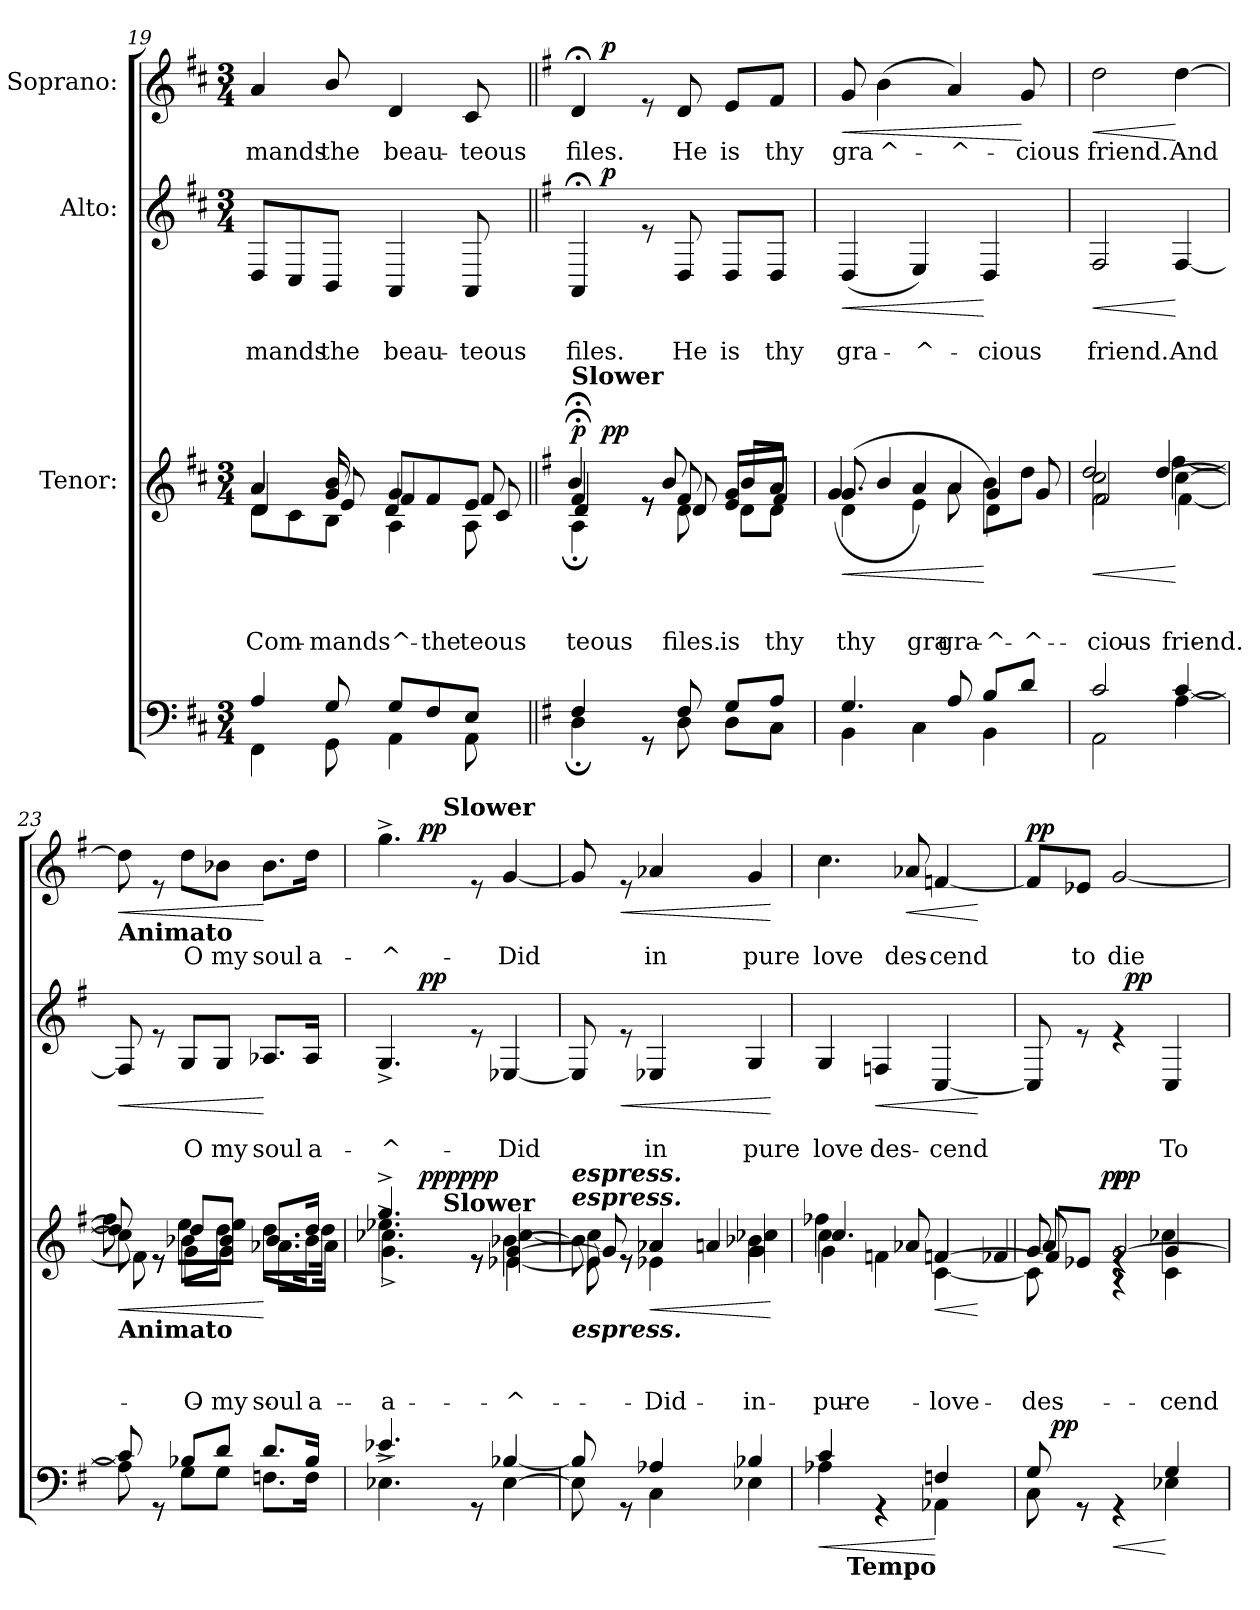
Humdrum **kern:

**kern	**dynam	**kern	**text	**text	**text	**dynam	**kern	**text	**text	**dynam	**kern	**text	**dynam
*part4	*part4	*part3	*part3	*part3	*part3	*part3	*part2	*part2	*part2	*part2	*part1	*part1	*part1
*staff4	*staff4	*staff3	*staff3	*staff3	*staff3	*staff3	*staff2	*staff2	*staff2	*staff2	*staff1	*staff1	*staff1
*	*	*I"Tenor:	*	*	*	*	*I"Alto:	*	*	*	*I"Soprano:	*	*
*clefF4	*	*clefG2	*	*	*	*	*clefG2	*	*	*	*clefG2	*	*
*	*	*	*	*	*	*	*ITrd-7c-12	*	*	*	*	*	*
*k[f#c#]	*	*k[f#c#]	*	*	*	*	*k[f#c#]	*	*	*	*k[f#c#]	*	*
*D:	*	*D:	*	*	*	*	*D:	*	*	*	*D:	*	*
*M3/4	*	*M3/4	*	*	*	*	*M3/4	*	*	*	*M3/4	*	*
=19	=19	=19	=19	=19	=19	=19	=19	=19	=19	=19	=19	=19	=19
*^	*	*	*	*	*	*	*	*	*	*	*	*	*
!	!	!	!	!	!	!LO:LY:b	!	!	!	!	!	!	!	!
*	*	*	*^	*	*	*	*	*	*	*	*	*	*	*
!	!	!	!	!	!	!	!LO:LY:b	!	!	!	!LO:LY:b	!	!	!LO:LY:b	!
*	*	*	*^	*^	*	*	*	*	*	*	*	*	*	*	*
4FF#\	4A/	.	4a/	4d/	4a/	8d\L	.	.	Com-	.	8d/L	.	-mands	.	4a/	-mands	.
.	.	.	.	.	.	8c#\	.	.	.	.	8c#/	.	.	.	.	.	.
!	!	!	!	!	!	!	!	!	!LO:LY:b	!	!	!	!	!	!	!	!
!	!	!	!	!	!	!	!	!	!LO:LY:b	!	!	!	!LO:LY:b	!	!	!LO:LY:b	!
8GG\	8G/	.	8g/	8e/	8b/	8B\J	.	.	-mands	.	8B/J	.	the	.	8b/	the	.
!	!	!	!	!	!	!	!	!	!LO:LY:b	!	!	!	!	!	!	!	!
!	!	!	!	!	!	!	!	!	!LO:LY:b	!	!	!	!LO:LY:b	!	!	!LO:LY:b	!
4AA\	8G/L	.	8g/L	4f#/	4d/	4A\	.	.	^-	.	4A/	.	beau-	.	4d/	beau-	.
!	!	!	!	!	!	!	!	!	!LO:LY:b	!	!	!	!	!	!	!	!
.	8F#/	.	8f#/	.	.	.	.	.	the	.	.	.	.	.	.	.	.
!	!	!	!	!	!	!	!	!	!LO:LY:b	!	!	!	!	!	!	!	!
!	!	!	!	!	!	!	!	!	!LO:LY:b	!	!	!	!LO:LY:b	!	!	!LO:LY:b	!
8AA\	8E/J	.	8e/J	8f#/	8c#/	8A\	.	.	-teous	.	8A/	.	-teous	.	8c#/	-teous	.
*	*	*	*v	*v	*v	*v	*	*	*	*	*	*	*	*	*	*	*
!!LO:LB:g=z
=20||	=20||	=20||	=20||	=20||	=20||	=20||	=20||	=20||	=20||	=20||	=20||	=20||	=20||	=20||
*k[f#]	*	*	*k[f#]	*	*	*	*	*k[f#]	*	*	*	*k[f#]	*	*
*G:	*	*	*G:	*	*	*	*	*G:	*	*	*	*G:	*	*
*	*	*	*	*	*	*	*	*	*	*	*	*MM80	*	*
*	*	*	*^	*	*	*	*	*	*	*	*	*	*	*
*	*	*	*	*^	*	*	*	*	*	*	*	*	*	*	*
*	*	*	*	*	*^	*	*	*	*	*	*	*	*	*	*	*
!	!	!	!	!	!	!	!	!	!	!	!	!	!	!	!LO:TX:a:B:t=Slower	!	!
!	!	!	!LO:TX:a:B:t=Slower	!	!	!	!	!	!	!	!	!	!	!	!	!	!
!	!	!	!	!	!	!	!	!	!LO:LY:b	!	!	!	!	!	!	!	!
!	!	!	!	!	!	!	!	!	!LO:LY:b	!LO:DY:b	!	!	!LO:LY:b	!	!	!LO:LY:b	!
*	*	*	*	*	*	*^	*	*	*	*	*^	*	*	*	*^	*	*
4D\	4F#;</	.	4f#;</	4b;</	4d/	4A;\	16.ryy	.	.	teous	p	4A;/	16.ryy	.	files.	.	4d;/	16.ryy	files.	.
!	!	!	!	!	!	!	!	!	!	!	!LO:DY:a	!	!	!	!	!	!	!	!	!
!	!	!	!	!	!	!	!	!	!	!	!LO:DY:n=1:a	!	!	!	!	!LO:DY:a	!	!	!	!LO:DY:a
.	.	.	.	.	.	.	2ryy	.	.	.	p p	.	2ryy	.	.	p	.	2ryy	.	p
8rGG	8rGG	.	8re	8re	8re	8re	.	.	.	.	.	8re	.	.	.	.	8re	.	.	.
!	!	!	!	!	!	!	!	!	!	!LO:LY:b	!	!	!	!	!	!	!	!	!	!
!	!	!	!	!	!	!	!	!	!	!LO:LY:b	!	!	!	!	!LO:LY:b	!	!	!	!LO:LY:b	!
8D\	8F#/	.	8f#/	8b/	8d/	8d\	.	.	.	files.	.	8d/	.	.	He	.	8d/	.	He	.
!	!	!	!	!	!	!	!	!	!	!LO:LY:b	!	!	!	!	!	!	!	!	!	!
!	!	!	!	!	!	!	!	!	!	!LO:LY:b	!	!	!	!	!LO:LY:b	!	!	!	!LO:LY:b	!
8D\L	8G/L	.	8g/L	8b/L	8e/L	8d\L	.	.	.	is	.	8d/L	.	.	is	.	8e/L	.	is	.
.	.	.	.	.	.	.	8ryy	.	.	.	.	.	8ryy	.	.	.	.	8ryy	.	.
!	!	!	!	!	!	!	!	!	!	!LO:LY:b	!	!	!	!	!	!	!	!	!	!
!	!	!	!	!	!	!	!	!	!	!LO:LY:b	!	!	!	!	!LO:LY:b	!	!	!	!LO:LY:b	!
8C\J	8A/J	.	8a/J	8a/J	8f#/J	8d\J	.	.	.	thy	.	8d/J	.	.	thy	.	8f#/J	.	thy	.
.	.	.	.	.	.	.	32ryy	.	.	.	.	.	32ryy	.	.	.	.	32ryy	.	.
=21	=21	=21	=21	=21	=21	=21	=21	=21	=21	=21	=21	=21	=21	=21	=21	=21	=21	=21	=21	=21
!	!	!	!	!	!	!	!	!	!	!LO:LY:b	!LO:HP:b	!	!	!	!	!	!	!	!	!
!	!	!	!	!	!	!	!	!	!	!LO:LY:b	!	!	!	!	!LO:LY:b	!LO:HP:b	!	!	!LO:LY:b	!LO:HP:b
*	*	*	*	*	*	*v	*v	*	*	*	*	*	*	*	*	*	*v	*v	*	*
*	*	*	*	*	*	*	*	*	*	*	*v	*v	*	*	*	*	*	*
4BB\	4.G/	.	(<4.g/	(<4g/	8g/	4d\	.	.	-thy	<	(<4d/	.	gra-	<	8g/	gra	<
!	!	!	!	!	!	!	!	!	!	!	!	!	!	!	!	!LO:LY:b	!
.	.	.	.	.	4b/	.	.	.	.	.	.	.	.	.	(>4b\	^-	.
!	!	!	!	!	!	!	!	!	!LO:LY:b	!	!	!	!LO:LY:b	!	!	!	!
4C\	.	.	.	4a/)	.	4e\	.	.	gra-	.	4e/)	.	-^-	.	.	.	.
!	!	!	!	!	!	!	!	!	!LO:LY:b	!	!	!	!	!	!	!LO:LY:b	!
.	8A/	.	8a\	.	4a/	.	.	.	gra	.	.	.	.	.	4a/)	-^-	.
!	!	!	!	!	!	!	!	!	!LO:LY:b	!	!	!	!	!	!	!	!
!	!	!	!	!	!	!	!	!	!LO:LY:b	!	!	!	!LO:LY:b	!	!	!	!
4BB\	8B/L	.	8b\L)	4g/	.	4d\	.	.	-^-	[	4d/	.	-cious	[	.	.	.
!	!	!	!	!	!	!	!	!	!LO:LY:b	!	!	!	!	!	!	!LO:LY:b	!
.	8d/J	.	8dd\J	.	8g/	.	.	.	-^-	.	.	.	.	.	8g/	-cious	[
=22	=22	=22	=22	=22	=22	=22	=22	=22	=22	=22	=22	=22	=22	=22	=22	=22	=22
!	!	!	!	!	!	!	!	!	!LO:LY:b	!LO:HP:b	!	!	!	!	!	!	!
!	!	!	!	!	!	!	!	!	!LO:LY:b	!	!	!	!LO:LY:b	!LO:HP:b	!	!LO:LY:b	!LO:HP:b
2AA\	2c/	.	2cc\	2f#/	2dd/	2f#\	.	.	cious	<	2f#/	.	friend.	<	2dd\	friend.	<
!	!	!	!	!	!	!	!	!	!LO:LY:b	!	!	!	!	!	!	!	!
!	!	!	!	!	!	!	!	!	!LO:LY:b	!	!	!	!LO:LY:b	!	!	!LO:LY:b	!
[>4A\	[<4c/	.	[>4cc\	[>4ff#\	[<4dd/	[>4f#\	.	.	friend.	[	[<4f#/	.	And	[	[>4dd\	And	[
=23	=23	=23	=23	=23	=23	=23	=23	=23	=23	=23	=23	=23	=23	=23	=23	=23	=23
!	!	!	!	!	!	!	!	!	!	!	!	!	!	!	!LO:TX:b:B:t=Animato	!	!
!	!	!	!LO:TX:b:B:t=Animato	!	!	!	!	!	!	!	!	!	!	!	!	!	!
!	!	!	!	!	!	!	!	!	!	!LO:HP:b	!	!	!	!LO:HP:b	!	!	!LO:HP:b
8A\]	8c/]	.	8cc\]	8ff#\]	8dd/]	8f#\]	.	.	.	<	8f#/]	.	.	<	8dd\]	.	<
8rGG	8rGG	.	8re	8re	8re	8re	.	.	.	.	8re	.	.	.	8re	.	.
!	!	!	!	!	!	!	!	!	!LO:LY:b	!	!	!	!	!	!	!	!
!	!	!	!	!	!	!	!	!	!LO:LY:b	!	!	!	!LO:LY:b	!	!	!LO:LY:b	!
8G\L	8B-X/L	.	8b-X\L	8ee\L	8dd/L	8g\L	.	.	O	.	8g/L	.	O	.	8dd\L	O	.
!	!	!	!	!	!	!	!	!	!LO:LY:b	!	!	!	!	!	!	!	!
!	!	!	!	!	!	!	!	!	!LO:LY:b	!	!	!	!LO:LY:b	!	!	!LO:LY:b	!
8G\J	8d/J	.	8dd\J	8ee\J	8b-/J	8g\J	.	.	my	.	8g/J	.	my	.	8b-X\J	my	.
!	!	!	!	!	!	!	!	!	!LO:LY:b	!	!	!	!	!	!	!	!
!	!	!	!	!	!	!	!	!	!LO:LY:b	!	!	!	!LO:LY:b	!	!	!LO:LY:b	!
8.Fn\L	8.d/L	.	8.dd\L	8.dd\L	8.b-/L	8.a-X\L	.	.	soul	[	8.a-X/L	.	soul	[	8.b-\L	soul	[
!	!	!	!	!	!	!	!	!	!LO:LY:b	!	!	!	!	!	!	!	!
!	!	!	!	!	!	!	!	!	!LO:LY:b	!	!	!	!LO:LY:b	!	!	!LO:LY:b	!
16F\Jk	16B-/Jk	.	16b-\Jk	16dd\Jk	16dd/Jk	16a-\Jk	.	.	a-	.	16a-/Jk	.	a-	.	16dd\Jk	a-	.
!!LO:LB:g=z
=24	=24	=24	=24	=24	=24	=24	=24	=24	=24	=24	=24	=24	=24	=24	=24	=24	=24
!	!	!	!	!	!	!	!	!	!LO:LY:b	!	!	!	!	!	!	!	!
!	!	!	!	!	!	!	!	!	!LO:LY:b	!	!	!	!LO:LY:b	!	!	!LO:LY:b	!
*	*	*	*	*	*^	*^	*	*	*	*	*^	*	*	*	*^	*	*
*	*	*	*	*	*	*	*	*	*	*	*	*	*	*	*	*	*	*	*^	*	*
4.E-X^<\	4.e-X/	.	4.ee-X^<\	4.cc-X^<\	4.gg^>/	4.g\	8ryy	4ryy	.	.	-a-	.	4.g^</	8ryy	.	-^-	.	4.gg^>\	8ryy	4ryy	-^-	.
.	.	.	.	.	.	.	32ryy	.	.	.	.	.	.	32ryy	.	.	.	.	32ryy	.	.	.
!	!	!	!	!	!	!	!	!	!	!	!	!LO:DY:a	!	!	!	!	!	!	!	!	!	!
!	!	!	!	!	!	!	!	!	!	!	!	!LO:DY:n=1:b	!	!	!	!	!	!	!	!	!	!
!	!	!	!	!	!	!	!	!	!	!	!	!LO:DY:n=2:a	!	!	!	!	!LO:DY:a	!	!	!	!	!LO:DY:a
.	.	.	.	.	.	.	2ryy	.	.	.	.	pp pp pp	.	2ryy	.	.	pp	.	2ryy	.	.	pp
!	!	!	!	!	!	!	!	!	!	!	!	!	!	!	!	!	!	!	!	!LO:TX:a:B:t=Slower	!	!
!	!	!	!	!	!	!	!	!LO:TX:a:B:t=Slower	!	!	!	!	!	!	!	!	!	!	!	!	!	!
.	.	.	.	.	.	.	.	2ryy	.	.	.	.	.	.	.	.	.	.	.	2ryy	.	.
8rGG	8rGG	.	8re	8re	8re	8re	.	.	.	.	.	.	8re	.	.	.	.	8re	.	.	.	.
!	!	!	!	!	!	!	!	!	!	!	!LO:LY:b	!	!	!	!	!	!	!	!	!	!	!
!	!	!	!	!	!	!	!	!	!	!	!LO:LY:b	!	!	!	!	!LO:LY:b	!	!	!	!	!LO:LY:b	!
[>4E-\	[<4B-X/	.	[>4b-X\	[>4cc-\	[<4g/	[>4e-X\	.	.	.	.	-^-	.	[<4e-X/	.	.	-Did	.	[<4g/	.	.	-Did	.
.	.	.	.	.	.	.	16.ryy	.	.	.	.	.	.	16.ryy	.	.	.	.	16.ryy	.	.	.
=25	=25	=25	=25	=25	=25	=25	=25	=25	=25	=25	=25	=25	=25	=25	=25	=25	=25	=25	=25	=25	=25	=25
!	!	!	!	!	!	!	!	!	!	!	!	!	!	!	!	!	!	!LO:TX:a:Bi:t=espress.	!	!	!	!
!	!	!	!	!	!	!	!	!	!	!	!	!	!LO:TX:a:Bi:t=espress.	!	!	!	!	!	!	!	!	!
!	!	!	!LO:TX:a:Bi:t=espress.	!	!	!	!	!	!	!	!	!	!	!	!	!	!	!	!	!	!	!
!	!	!	!LO:TX:a:Bi:t=espress.	!	!	!	!	!	!	!	!	!	!	!	!	!	!	!	!	!	!	!
!	!	!	!LO:TX:b:Bi:t=espress.	!	!	!	!	!	!	!	!	!	!	!	!	!	!	!	!	!	!	!
*	*	*	*	*	*	*v	*v	*v	*	*	*	*	*	*	*	*	*	*v	*v	*v	*	*
*	*	*	*	*	*	*	*	*	*	*	*v	*v	*	*	*	*	*	*
8E-\]	8B-/]	.	8b-\]	8cc-\]	8g/]	8e-\]	.	.	.	.	8e-/]	.	.	.	8g/]	.	.
!	!	!	!	!	!	!	!	!	!	!	!	!	!	!LO:HP:b	!	!	!LO:HP:b
8rGG	8rGG	.	8re	8re	8re	8re	.	.	.	.	8re	.	.	<	8re	.	<
!	!	!	!	!	!	!	!	!	!LO:LY:b	!LO:HP:b	!	!	!	!	!	!	!
!	!	!	!	!	!	!	!	!	!LO:LY:b	!	!	!	!LO:LY:b	!	!	!LO:LY:b	!
4C\	4A-X/	.	4a-X/	4a/	4a-X/	4e-X\	.	.	Did	<	4e-X/	.	in	.	4a-X/	in	.
!	!	!	!	!	!	!	!	!	!LO:LY:b	!	!	!	!	!	!	!	!
!	!	!	!	!	!	!	!	!	!LO:LY:b	!	!	!	!LO:LY:b	!	!	!LO:LY:b	!
4E-X\	4B-X/	.	4b-X\	4cc-X\	4g/	4g\	.	.	in	.	4g/	.	pure	.	4g/	pure	.
*v	*v	*	*	*	*	*	*	*	*	*	*	*	*	*	*	*	*
*	*	*v	*v	*v	*v	*	*	*	*	*	*	*	*	*	*	*
.	.	.	.	.	.	[	.	.	.	[	.	.	[
=26	=26	=26	=26	=26	=26	=26	=26	=26	=26	=26	=26	=26	=26
!	!LO:HP:b	!	!	!	!LO:LY:b	!	!	!	!	!	!	!	!
*^	*	*^	*	*	*	*	*	*	*	*	*	*	*
!	!	!	!	!	!	!	!LO:LY:b	!	!	!	!LO:LY:b	!	!	!LO:LY:b	!
*	*^	*	*^	*^	*	*	*	*	*	*	*	*	*	*	*
4A-X\	4c/	8ryy	<	4cc\	4ff-X\	4.cc/	4g\	.	.	pure	.	4g/	.	love	.	4.cc\	love	.
!	!	!LO:TX:b:B:t=Tempo	!	!	!	!	!	!	!	!	!	!	!	!	!	!	!	!
.	.	2ryy	.	.	.	.	.	.	.	.	.	.	.	.	.	.	.	.
!	!	!	!	!	!	!	!	!	!	!	!	!	!	!LO:LY:b	!LO:HP:b	!	!	!
4rGG	4rGG	.	.	4ryy	4ryy	.	4fn\	.	.	.	.	4fn/	.	des-	<	.	.	.
!	!	!	!	!	!	!	!	!	!	!	!	!	!	!	!	!	!LO:LY:b	!LO:HP:b
.	.	.	.	.	.	8a-X/	.	.	.	.	.	.	.	.	.	8a-X/	des-	<
!	!	!	!	!	!	!	!	!	!	!LO:LY:b	!LO:HP:b	!	!	!	!	!	!	!
!	!	!	!	!	!	!	!	!	!	!LO:LY:b	!	!	!	!LO:LY:b	!	!	!LO:LY:b	!
4AA-X\	4Fn/	.	[	4f/	4f-X/	[<4f/	[>4c\	.	.	love	<	[<4c/	.	-cend	.	[<4fn/	-cend	.
.	.	8ryy	.	.	.	.	.	.	.	.	.	.	.	.	.	.	.	.
*	*	*	*	*v	*v	*v	*v	*	*	*	*	*	*	*	*	*	*	*
.	.	.	.	.	.	.	.	[	.	.	.	[	.	.	[
=27	=27	=27	=27	=27	=27	=27	=27	=27	=27	=27	=27	=27	=27	=27	=27
!	!	!	!	!	!	!	!LO:LY:b	!	!	!	!	!	!	!	!
*	*	*	*	*^	*	*	*	*	*	*	*	*	*	*	*
!	!	!	!	!	!	!	!	!LO:LY:b	!	!	!	!	!	!	!	!LO:DY:a
*	*	*	*	*^	*^	*	*	*	*	*^	*	*	*	*	*	*
*	*	*	*	*	*	*^	*	*	*	*	*	*	*	*	*	*	*	*	*
8C\	8G/	16.ryy	.	8g/	8a/	8f/L]	8c\]	8..ryy	.	.	des-	.	8c/]	4ryy	.	.	.	8f/L]	.	pp
!	!	!	!LO:DY:a	!	!	!	!	!	!	!	!	!	!	!	!	!	!	!	!	!
.	.	2ryy	pp	.	.	.	.	.	.	.	.	.	.	.	.	.	.	.	.	.
!	!	!	!	!	!	!	!	!	!	!	!	!	!	!	!	!	!	!	!LO:LY:b	!
8rGG	8rGG	.	.	8ryy	8ryy	8e-X/J	8ryy	.	.	.	.	.	8re	.	.	.	.	8e-X/J	to	.
!	!	!	!	!	!	!	!	!	!	!	!	!LO:DY:a	!	!	!	!	!	!	!	!
.	.	.	.	.	.	.	.	2ryy	.	.	.	pp	.	.	.	.	.	.	.	.
!	!	!	!LO:HP:b	!	!	!	!	!	!	!	!	!LO:DY:a	!	!	!	!	!	!	!LO:LY:b	!
4rGG	4rGG	.	<	4re	4re	[<2g/	4rA	.	.	.	.	pp	4re	32ryy	.	.	.	[<2g/	die	.
!	!	!	!	!	!	!	!	!	!	!	!	!	!	!	!	!	!LO:DY:a	!	!	!
.	.	.	.	.	.	.	.	.	.	.	.	.	.	4...ryy	.	.	pp	.	.	.
!	!	!	!	!	!	!	!	!	!	!	!LO:LY:b	!	!	!	!	!	!	!	!	!
!	!	!	!	!	!	!	!	!	!	!	!LO:LY:b	!	!	!	!	!LO:LY:b	!	!	!	!
4E-X\	4G/	.	[	4g/	4cc-X\	.	4c\	.	.	.	-cend	.	4c/	.	.	To	.	.	.	.
.	.	8ryy	.	.	.	.	.	.	.	.	.	.	.	.	.	.	.	.	.	.
.	.	32ryy	.	.	.	.	.	32ryy	.	.	.	.	.	.	.	.	.	.	.	.
*v	*v	*v	*	*	*	*	*	*	*	*	*	*	*v	*v	*	*	*	*	*	*
*	*	*v	*v	*v	*v	*v	*	*	*	*	*	*	*	*	*	*	*
=	=	=	=	=	=	=	=	=	=	=	=	=	=
*-	*-	*-	*-	*-	*-	*-	*-	*-	*-	*-	*-	*-	*-
